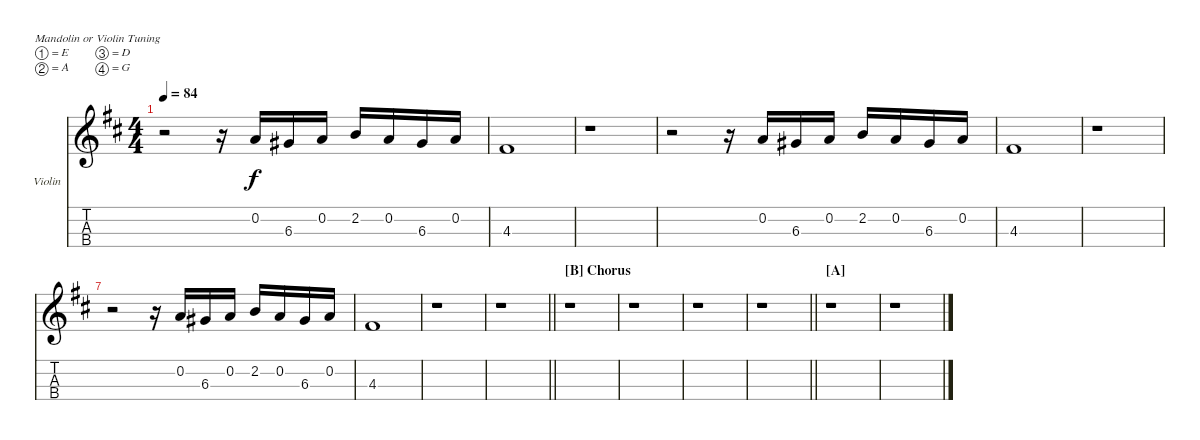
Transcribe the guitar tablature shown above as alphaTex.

\bracketExtendMode nobrackets
\firstSystemTrackNameOrientation horizontal
\otherSystemsTrackNameOrientation horizontal
\defaultBarNumberDisplay FirstOfSystem
\track ("Violin" "Violin") {instrument violin}
\staff {score tabs}
\tuning (E5 A4 D4 G3)
\ts (4 4)
\tempo 84
\clef g2
\scale
0.333333
\ks d
r.2{dy f} r.16 0.2.16 6.3.16 0.2.16 2.2.16 0.2.16 6.3.16 0.2.16 |
\scale
0.333333 4.3.1 |
\scale
0.333333 r.1 |
\scale
0.333333 r.2 r.16 0.2.16 6.3.16 0.2.16 2.2.16 0.2.16 6.3.16 0.2.16 |
\scale
0.333333 4.3.1 |
\scale
0.333333 r.1 |
\scale
0.333333 r.2 r.16 0.2.16 6.3.16 0.2.16 2.2.16 0.2.16 6.3.16 0.2.16 |
\scale
0.333333 4.3.1 |
\scale
0.333333 r.1 |
\scale
0.333333
\barLineRight lightlight
r.1 |
\section ("B" "Chorus")
\scale
0.333333 r.1 |
\scale
0.333333 r.1 |
\scale
0.333333 r.1 |
\scale
0.333333
\barLineRight lightlight
r.1 |
\section ("A" "")
\scale
0.333333 r.1 |
\scale
0.333333 r.1
